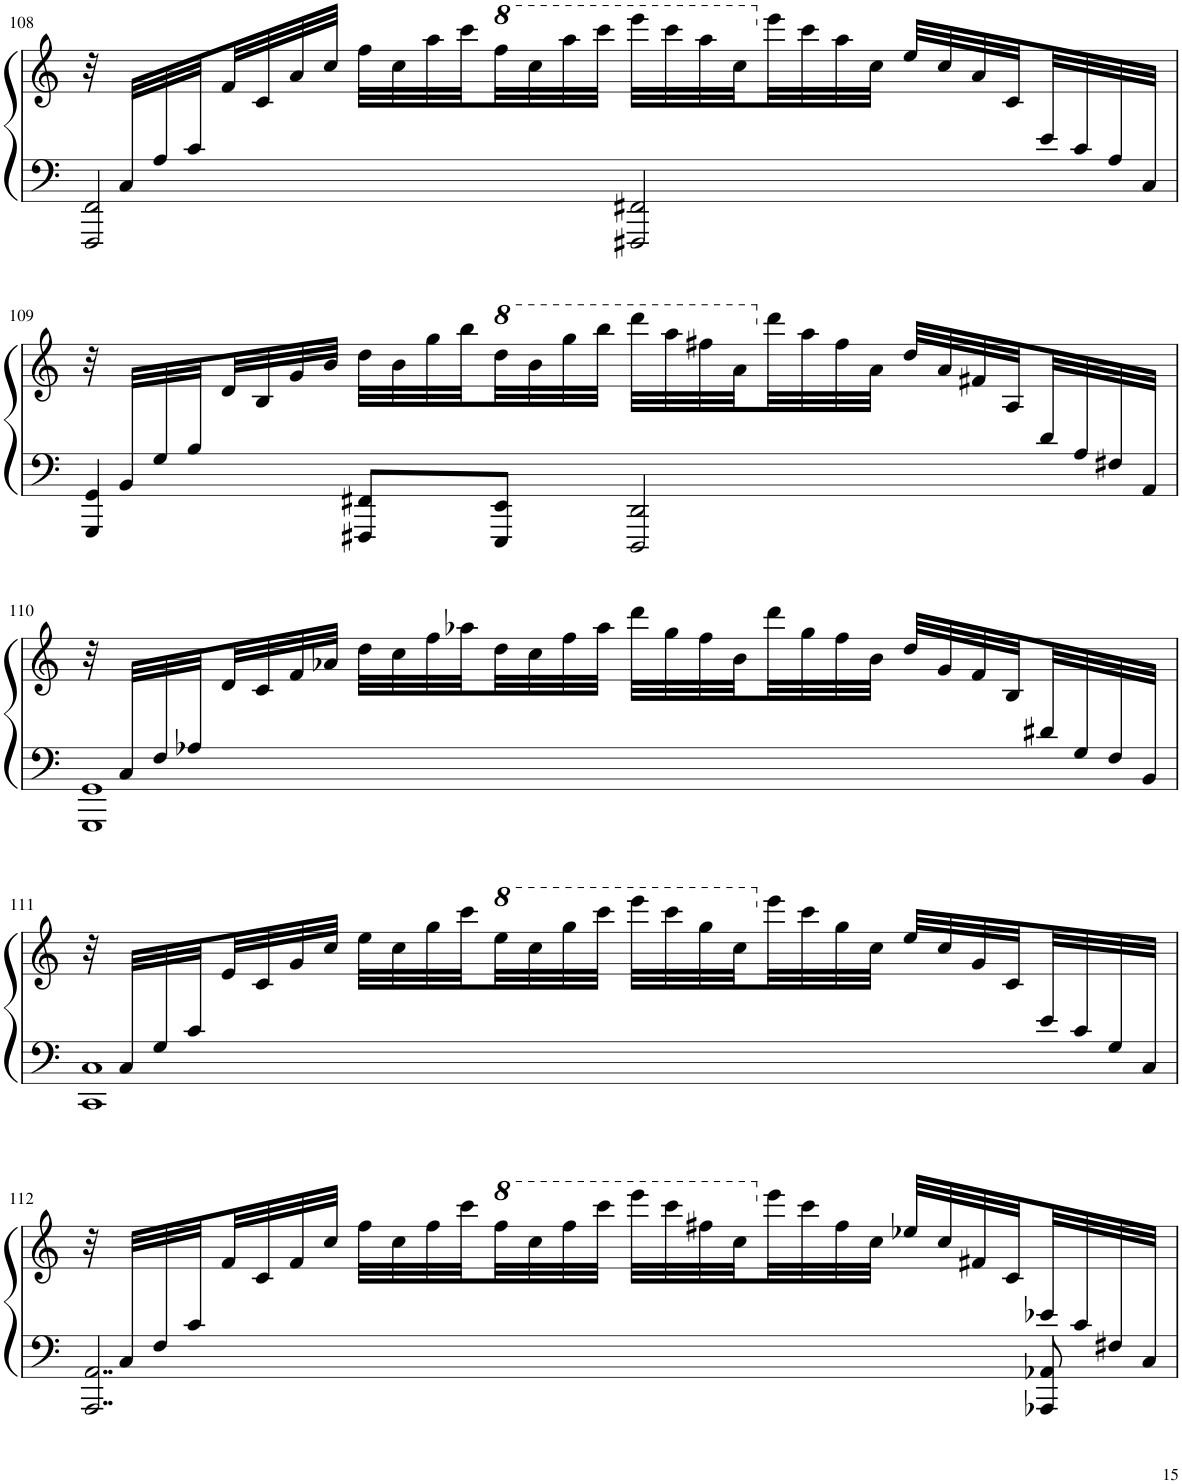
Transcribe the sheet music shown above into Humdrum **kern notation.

**kern	**kern
*part1	*part1
*staff2	*staff1
*I"Piano	*
*I'Pno.	*
!!LO:PB:g=z
*clefF4	*clefG2
*k[]	*k[]
*M4/4	*M4/4
=108	=108
*^	*
32ryy	2FFF/ 2FF/	32r
32C/LLL	.	16.ryy
32A/	.	.
32c/	.	.
2.ryy	.	32f/
.	.	32c/
.	.	32a/
.	.	32cc/JJJ
.	.	32ff\LLL
.	.	32cc\
.	.	32aa\
.	.	32ccc\
*	*	*8va
.	.	32fff\
.	.	32ccc\
.	.	32aaa\
.	.	32cccc\JJJ
.	2FFF#X/ 2FF#X/	32eeee\LLL
.	.	32cccc\
.	.	32aaa\
.	.	32ccc\
*	*	*X8va
.	.	32eee\
.	.	32ccc\
.	.	32aa\
.	.	32cc\JJJ
.	.	32ee/LLL
.	.	32cc/
.	.	32a/
.	.	32c/
32e/	.	8ryy
32c/	.	.
32A/	.	.
32C/JJJ	.	.
!!LO:LB:g=z
=109	=109	=109
32ryy	4GGG/ 4GG/	32r
32BB/LLL	.	16.ryy
32G/	.	.
32B/	.	.
2.ryy	.	32d/
.	.	32B/
.	.	32g/
.	.	32b/JJJ
.	8FFF#X/ 8FF#X/L	32dd\LLL
.	.	32b\
.	.	32gg\
.	.	32bb\
*	*	*8va
.	8EEE/ 8EE/J	32ddd\
.	.	32bb\
.	.	32ggg\
.	.	32bbb\JJJ
.	2DDD/ 2DD/	32dddd\LLL
.	.	32aaa\
.	.	32fff#X\
.	.	32aa\
*	*	*X8va
.	.	32ddd\
.	.	32aa\
.	.	32ff#\
.	.	32a\JJJ
.	.	32dd/LLL
.	.	32a/
.	.	32f#X/
.	.	32A/
32d/	.	8ryy
32A/	.	.
32F#X/	.	.
32AA/JJJ	.	.
!!LO:LB:g=z
=110	=110	=110
32ryy	1GGG 1GG	32r
32C/LLL	.	16.ryy
32F/	.	.
32A-X/	.	.
2.ryy	.	32d/
.	.	32c/
.	.	32f/
.	.	32a-X/JJJ
.	.	32dd\LLL
.	.	32cc\
.	.	32ff\
.	.	32aa-X\
.	.	32dd\
.	.	32cc\
.	.	32ff\
.	.	32aa-\JJJ
.	.	32ddd\LLL
.	.	32gg\
.	.	32ff\
.	.	32b\
.	.	32ddd\
.	.	32gg\
.	.	32ff\
.	.	32b\JJJ
.	.	32dd/LLL
.	.	32g/
.	.	32f/
.	.	32B/
32d#X/	.	8ryy
32G/	.	.
32F/	.	.
32BB/JJJ	.	.
!!LO:LB:g=z
=111	=111	=111
32ryy	1CC 1C	32r
32C/LLL	.	16.ryy
32G/	.	.
32c/	.	.
2.ryy	.	32e/
.	.	32c/
.	.	32g/
.	.	32cc/JJJ
.	.	32ee\LLL
.	.	32cc\
.	.	32gg\
.	.	32ccc\
*	*	*8va
.	.	32eee\
.	.	32ccc\
.	.	32ggg\
.	.	32cccc\JJJ
.	.	32eeee\LLL
.	.	32cccc\
.	.	32ggg\
.	.	32ccc\
*	*	*X8va
.	.	32eee\
.	.	32ccc\
.	.	32gg\
.	.	32cc\JJJ
.	.	32ee/LLL
.	.	32cc/
.	.	32g/
.	.	32c/
32e/	.	8ryy
32c/	.	.
32G/	.	.
32C/JJJ	.	.
!!LO:LB:g=z
=112	=112	=112
32ryy	2..AAA/ 2..AA/	32r
32C/LLL	.	16.ryy
32F/	.	.
32c/	.	.
2.ryy	.	32f/
.	.	32c/
.	.	32f/
.	.	32cc/JJJ
.	.	32ff\LLL
.	.	32cc\
.	.	32ff\
.	.	32ccc\
*	*	*8va
.	.	32fff\
.	.	32ccc\
.	.	32fff\
.	.	32cccc\JJJ
.	.	32eeee\LLL
.	.	32cccc\
.	.	32fff#X\
.	.	32ccc\
*	*	*X8va
.	.	32eee\
.	.	32ccc\
.	.	32ff#\
.	.	32cc\JJJ
.	.	32ee-X/LLL
.	.	32cc/
.	.	32f#X/
.	.	32c/
32e-X/	8AAA-X/ 8AA-X/	8ryy
32c/	.	.
32F#X/	.	.
32C/JJJ	.	.
*v	*v	*
=	=
*-	*-
